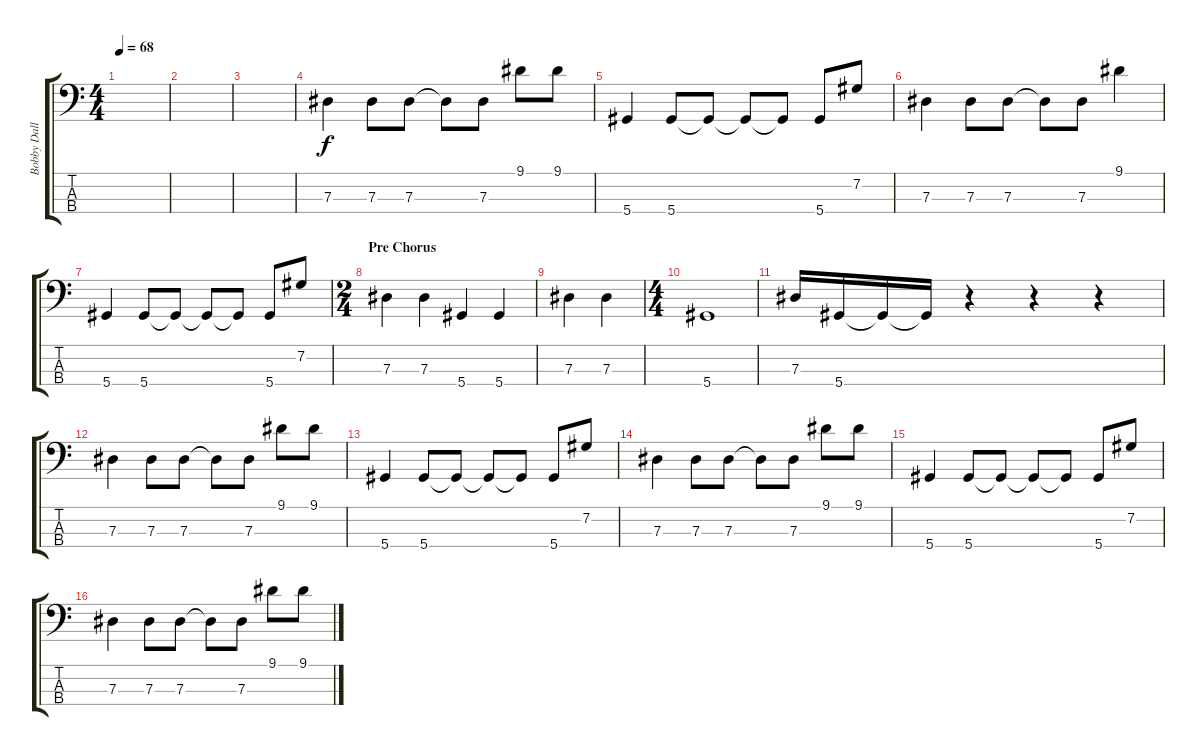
\track ("Bobby Dall - Bass Guitar" "Bobby Dall") {instrument fretlessbass}
\staff {score tabs}
\tuning (Gb2 Db2 Ab1 Eb1) {hide}
\ts (4 4)
\tempo 68
\clef f4
\ks c
|
|
|
7.3.4 7.3.8 7.3.8 7.3{t}.8 7.3.8 9.1.8 9.1.8 |
5.4.4 5.4.8 5.4{t}.8 5.4{t}.8 5.4{t}.8 5.4.8 7.2.8 |
7.3.4 7.3.8 7.3.8 7.3{t}.8 7.3.8 9.1.4 |
5.4.4 5.4.8 5.4{t}.8 5.4{t}.8 5.4{t}.8 5.4.8 7.2.8 |
\ts (2 4)
\section ("" "Pre Chorus")
7.3.4 7.3.4 5.4.4 5.4.4 |
7.3.4 7.3.4 |
\ts (4 4)
5.4.1 |
7.3.16 5.4.16 5.4{t}.16 5.4{t}.16 r.4 r.4 r.4 |
7.3.4 7.3.8 7.3.8 7.3{t}.8 7.3.8 9.1.8 9.1.8 |
5.4.4 5.4.8 5.4{t}.8 5.4{t}.8 5.4{t}.8 5.4.8 7.2.8 |
7.3.4 7.3.8 7.3.8 7.3{t}.8 7.3.8 9.1.8 9.1.8 |
5.4.4 5.4.8 5.4{t}.8 5.4{t}.8 5.4{t}.8 5.4.8 7.2.8 |
7.3.4 7.3.8 7.3.8 7.3{t}.8 7.3.8 9.1.8 9.1.8
